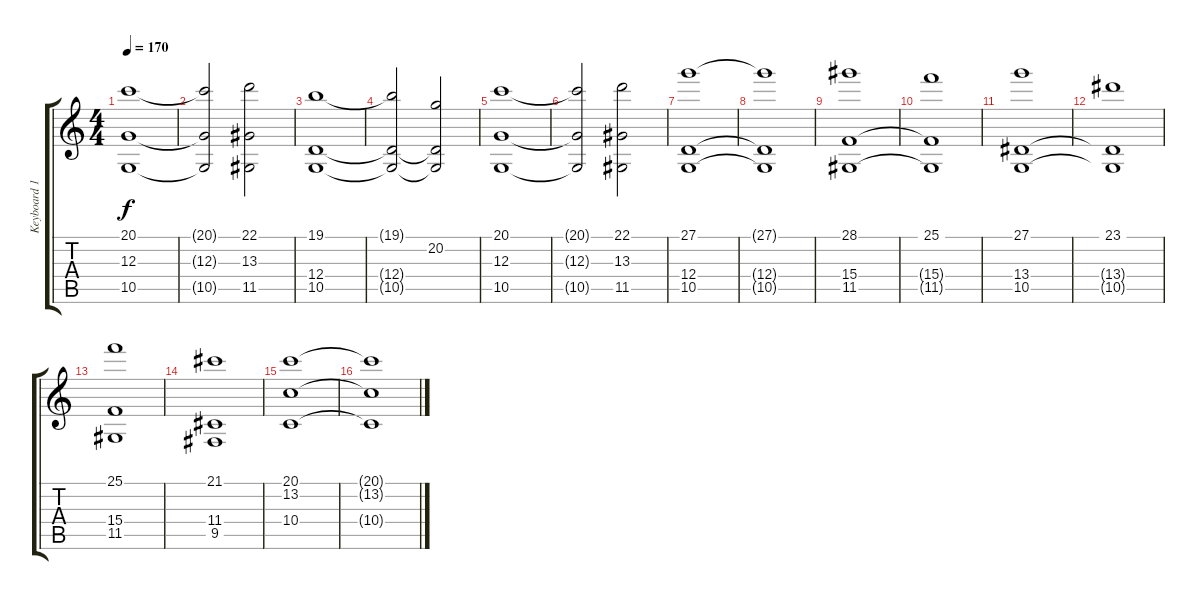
\track ("Keyboard 1" "Keyboard 1") {instrument stringensemble1}
\staff {score tabs}
\tuning (E4 B3 G3 D3 A2 E2) {hide}
\ts (4 4)
\tempo 170
\clef g2
\ks c
(20.1 12.3 10.5).1{dy f volume 7} |
(20.1{t} 12.3{t} 10.5{t}).2 (22.1 13.3 11.5).2 |
(19.1 12.4 10.5).1 |
(19.1{t} 12.4{t} 10.5{t}).2 (20.2 12.4{t} 10.5{t}).2 |
(20.1 12.3 10.5).1 |
(20.1{t} 12.3{t} 10.5{t}).2 (22.1 13.3 11.5).2 |
(27.1 12.4 10.5).1 |
(27.1{t} 12.4{t} 10.5{t}).1 |
(28.1 15.4 11.5).1 |
(25.1 15.4{t} 11.5{t}).1 |
(27.1 13.4 10.5).1 |
(23.1 13.4{t} 10.5{t}).1 |
(25.1 15.4 11.5).1 |
(21.1 11.4 9.5).1 |
(20.1 13.2 10.4).1 |
(20.1{t} 13.2{t} 10.4{t}).1
